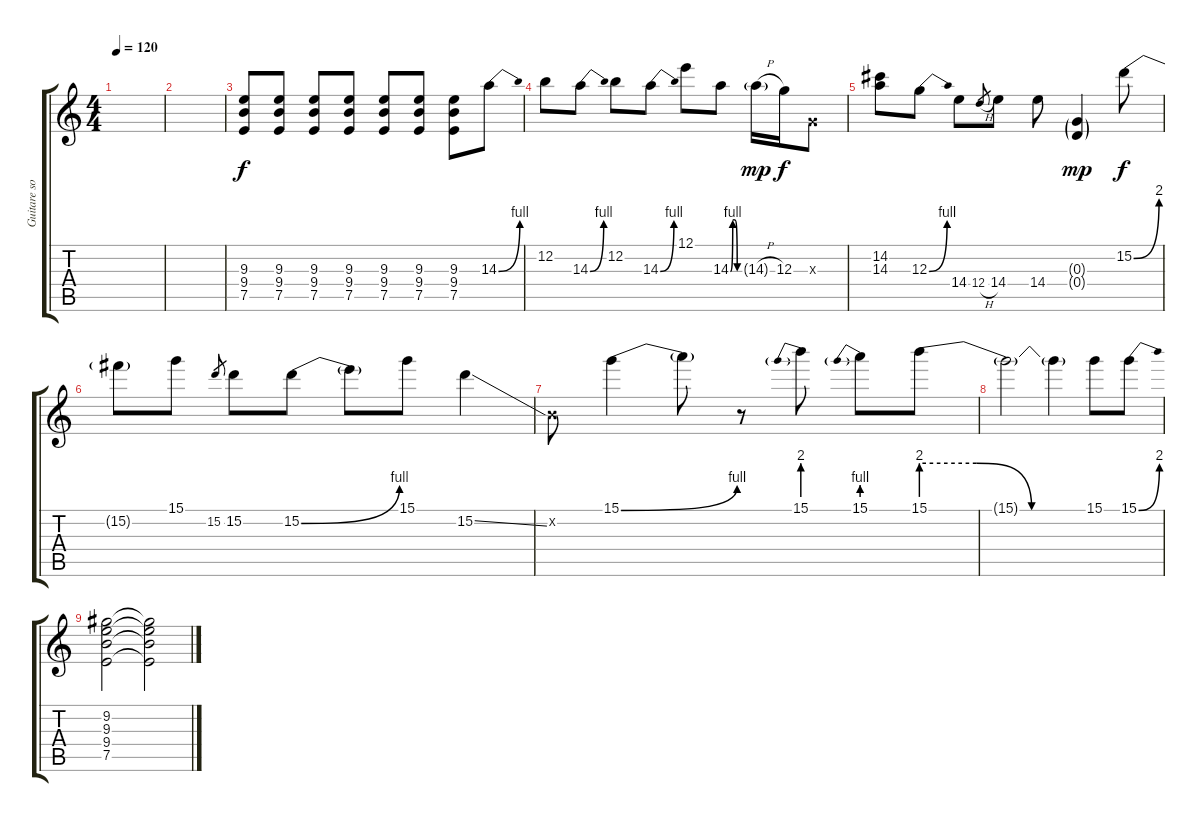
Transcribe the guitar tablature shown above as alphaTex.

\track ("Guitare solo" "Guitare so") {instrument distortionguitar}
\staff {score tabs}
\tuning (E4 B3 G3 D3 A2 E2) {hide}
\ts (4 4)
\tempo 120
\clef g2
\ks c
|
|
(9.3 9.4 7.5).8 (9.3 9.4 7.5).8 (9.3 9.4 7.5).8 (9.3 9.4 7.5).8 (9.3 9.4 7.5).8 (9.3 9.4 7.5).8 (9.3 9.4 7.5).8 14.3{be (bend 0 0 60 4)}.8 |
12.2.8 14.3{be (bend 0 0 60 4)}.8 12.2.8 14.3{be (bend 0 0 60 4)}.8 12.1.8 14.3{be (custom 0 0 15 4 30 4 45 0 60 0)}.8 14.3{h g}.16{dy mp} 12.3.16{dy f} 0.3{x}.8 |
(14.2 14.3).8 12.3{be (bend 0 0 60 4)}.8 14.4.8 12.4{h}.8{gr} 14.4.8 14.4.8 (0.3{g} 0.4{g}).4{dy mp} 15.2{be (bend 0 0 60 8)}.8{dy f} |
15.2{t}.8 15.1.8 15.2.8{gr} 15.2.8 15.2{be (bend 0 0 60 4)}.8 15.2{t}.8 15.1.8 15.2{ss}.4 |
0.2{x}.8 15.1{be (bend 0 0 60 4)}.4 15.1{t}.8 r.8 15.1{be (prebend 0 8 60 8)}.8 15.1{be (prebend 0 4 60 4)}.8 15.1{be (custom 0 8 20 8 40 0 60 0)}.8 |
15.1{t}.2{volume 13} 15.1{t}.4 15.1.8 15.1{be (bend 0 0 60 8)}.8 |
(9.2 9.3 9.4 7.5).2 (9.2{t} 9.3{t} 9.4{t} 7.5{t}).2
